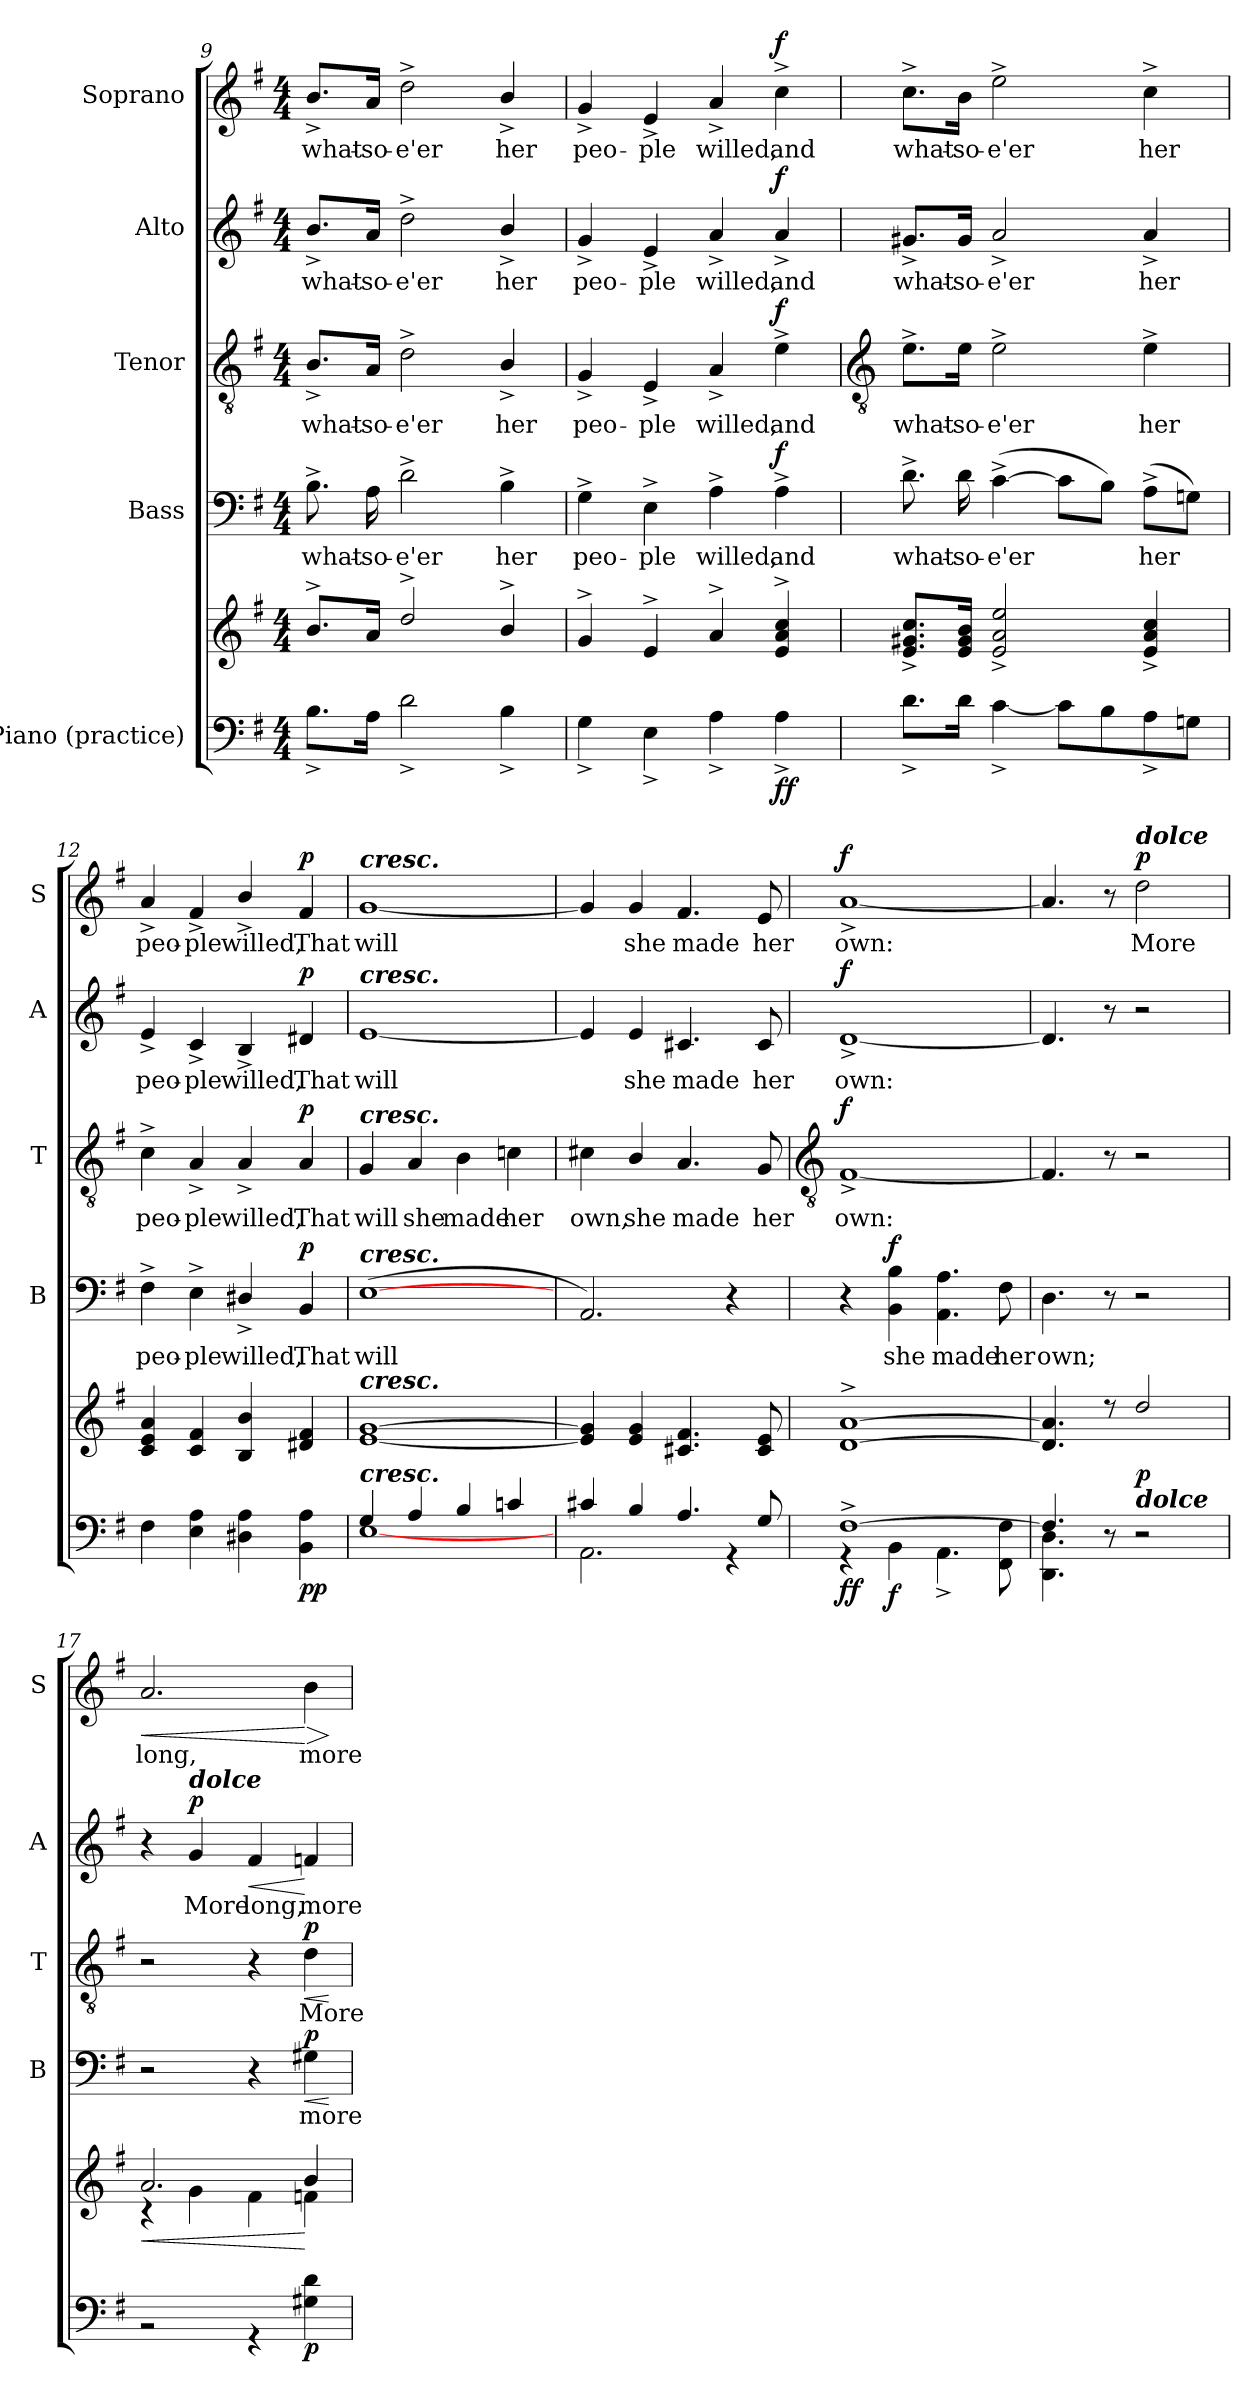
**kern	**kern	**dynam	**kern	**text	**dynam	**kern	**text	**dynam	**kern	**text	**dynam	**kern	**text	**dynam
*part5	*part5	*part5	*part4	*part4	*part4	*part3	*part3	*part3	*part2	*part2	*part2	*part1	*part1	*part1
*staff6	*staff5	*staff5/6	*staff4	*staff4	*staff4	*staff3	*staff3	*staff3	*staff2	*staff2	*staff2	*staff1	*staff1	*staff1
*I"Piano (practice)	*	*	*I"Bass	*	*	*I"Tenor	*	*	*I"Alto	*	*	*I"Soprano	*	*
*	*	*	*I'B	*	*	*I'T	*	*	*I'A	*	*	*I'S	*	*
*clefF4	*clefG2	*	*clefF4	*	*	*clefGv2	*	*	*clefG2	*	*	*clefG2	*	*
*k[f#]	*k[f#]	*	*k[f#]	*	*	*k[f#]	*	*	*k[f#]	*	*	*k[f#]	*	*
*G:	*G:	*	*G:	*	*	*G:	*	*	*G:	*	*	*G:	*	*
*M4/4	*M4/4	*	*M4/4	*	*	*M4/4	*	*	*M4/4	*	*	*M4/4	*	*
=9	=9	=9	=9	=9	=9	=9	=9	=9	=9	=9	=9	=9	=9	=9
*^	*^	*	*	*	*	*	*	*	*	*	*	*	*	*
!	!	!	!	!	!	!LO:LY:b	!	!	!LO:LY:b	!	!	!LO:LY:b	!	!	!LO:LY:b	!
1ryy	8.B^\L	8.b^/L	1ryy	.	8.B^\	what-	.	8.B^/L	what-	.	8.b^/L	what-	.	8.b^/L	what-	.
!	!	!	!	!	!	!LO:LY:b	!	!	!LO:LY:b	!	!	!LO:LY:b	!	!	!LO:LY:b	!
.	16A\J	16a/J	.	.	16A	-so-	.	16A/Jk	-so-	.	16a/Jk	-so-	.	16a/Jk	-so-	.
!	!	!	!	!	!	!LO:LY:b	!	!	!LO:LY:b	!	!	!LO:LY:b	!	!	!LO:LY:b	!
.	2d^\	2dd^/	.	.	2d^	-e'er	.	2d^	-e'er	.	2dd^	-e'er	.	2dd^	-e'er	.
!	!	!	!	!	!	!LO:LY:b	!	!	!LO:LY:b	!	!	!LO:LY:b	!	!	!LO:LY:b	!
.	4B^\	4b^/	.	.	4B^	her	.	4B^/	her	.	4b^/	her	.	4b^/	her	.
=10	=10	=10	=10	=10	=10	=10	=10	=10	=10	=10	=10	=10	=10	=10	=10	=10
!	!	!	!	!	!	!LO:LY:b	!	!	!LO:LY:b	!	!	!LO:LY:b	!	!	!LO:LY:b	!
1ryy	4G^\	4g^/	1ryy	.	4G^	peo-	.	4G^	peo-	.	4g^	peo-	.	4g^	peo-	.
!	!	!	!	!	!	!LO:LY:b	!	!	!LO:LY:b	!	!	!LO:LY:b	!	!	!LO:LY:b	!
.	4E^\	4e^/	.	.	4E^	-ple	.	4E^	-ple	.	4e^	-ple	.	4e^	-ple	.
!	!	!	!	!	!	!LO:LY:b	!	!	!LO:LY:b	!	!	!LO:LY:b	!	!	!LO:LY:b	!
.	4A^\	4a^/	.	.	4A^	willed,	.	4A^	willed,	.	4a^	willed,	.	4a^	willed,	.
!	!	!	!	!LO:DY:b=2	!	!LO:LY:b	!	!	!LO:LY:b	!	!	!LO:LY:b	!	!	!LO:LY:b	!
!	!	!	!	!LO:DY:n=1:b	!	!	!LO:DY:b	!	!	!LO:DY:b	!	!	!LO:DY:b	!	!	!LO:DY:b
.	4A^\	4e/^ 4a/^ 4cc/^	.	f f	4A^	and	f	4e^	and	f	4a^	and	f	4cc^	and	f
*	*	*v	*v	*	*	*	*	*	*	*	*	*	*	*	*	*
!!LO:LB:g=z
=11	=11	=11	=11	=11	=11	=11	=11	=11	=11	=11	=11	=11	=11	=11	=11
*	*	*	*	*	*	*	*clefGv2	*	*	*	*	*	*	*	*
!	!	!	!	!	!LO:LY:b	!	!	!LO:LY:b	!	!	!LO:LY:b	!	!	!LO:LY:b	!
1ryy	8.d^\L	8.e^ 8.g#X^ 8.cc^L	.	8.d^	what-	.	8.e^\L	what-	.	8.g#X^/L	what-	.	8.cc^\L	what-	.
!	!	!	!	!	!LO:LY:b	!	!	!LO:LY:b	!	!	!LO:LY:b	!	!	!LO:LY:b	!
.	16d\J	16e 16g# 16bJ	.	16d	-so-	.	16e\Jk	-so-	.	16g#/Jk	-so-	.	16b\Jk	-so-	.
!	!	!	!	!	!LO:LY:b	!	!	!LO:LY:b	!	!	!LO:LY:b	!	!	!LO:LY:b	!
.	[4c^\	2e^ 2a^ 2ee^	.	(>[4c^	-e'er	.	2e^	-e'er	.	2a^	-e'er	.	2ee^	-e'er	.
.	8c\L]	.	.	8cL]	.	.	.	.	.	.	.	.	.	.	.
.	8B\	.	.	8BJ)	.	.	.	.	.	.	.	.	.	.	.
!	!	!	!	!	!LO:LY:b	!	!	!LO:LY:b	!	!	!LO:LY:b	!	!	!LO:LY:b	!
.	8A^\	4e^ 4a^ 4cc^	.	(>8A^L	her	.	4e^	her	.	4a^	her	.	4cc^	her	.
.	8Gn\J	.	.	8GnJ)	.	.	.	.	.	.	.	.	.	.	.
=12	=12	=12	=12	=12	=12	=12	=12	=12	=12	=12	=12	=12	=12	=12	=12
!	!	!	!	!	!LO:LY:b	!	!	!LO:LY:b	!	!	!LO:LY:b	!	!	!LO:LY:b	!
1ryy	4F#\	4c 4e 4a	.	4F#^	peo-	.	4c^	peo-	.	4e^	peo-	.	4a^	peo-	.
!	!	!	!	!	!LO:LY:b	!	!	!LO:LY:b	!	!	!LO:LY:b	!	!	!LO:LY:b	!
.	4E\ 4A\	4c 4f#	.	4E^	-ple	.	4A^	-ple	.	4c^	-ple	.	4f#^	-ple	.
!	!	!	!	!	!LO:LY:b	!	!	!LO:LY:b	!	!	!LO:LY:b	!	!	!LO:LY:b	!
.	4D#X\ 4A\	4B/ 4b/	.	4D#X^/	willed,	.	4A^/	willed,	.	4B^/	willed,	.	4b^/	willed,	.
!	!	!	!LO:DY:b=2	!	!LO:LY:b	!	!	!LO:LY:b	!	!	!LO:LY:b	!	!	!LO:LY:b	!
!	!	!	!LO:DY:n=1:b	!	!	!LO:DY:b	!	!	!LO:DY:b	!	!	!LO:DY:b	!	!	!LO:DY:b
.	4BB\ 4A\	4d#X 4f#	p p	4BB	That	p	4A	That	p	4d#X	That	p	4f#	That	p
=13	=13	=13	=13	=13	=13	=13	=13	=13	=13	=13	=13	=13	=13	=13	=13
!	!	!	!	!	!	!	!	!	!	!	!	!	!LO:TX:a:Bi:t=cresc.	!	!
!	!	!	!	!	!	!	!	!	!	!LO:TX:a:Bi:t=cresc.	!	!	!	!	!
!	!	!	!	!	!	!	!LO:TX:a:Bi:t=cresc.	!	!	!	!	!	!	!	!
!	!	!	!	!LO:TX:a:Bi:t=cresc.	!	!	!	!	!	!	!	!	!	!	!
!	!	!LO:TX:a:Bi:t=cresc.	!	!	!	!	!	!	!	!	!	!	!	!	!
!LO:TX:a:Bi:t=cresc.	!	!	!	!	!	!	!	!	!	!	!	!	!	!	!
!	!	!	!	!	!LO:LY:b	!	!	!LO:LY:b	!	!	!LO:LY:b	!	!	!LO:LY:b	!
4G/	[1E\	[1e [1g	.	(<[1E	will	.	4G	will	.	[1e	will	.	[1g	will	.
!	!	!	!	!	!	!	!	!LO:LY:b	!	!	!	!	!	!	!
4A/	.	.	.	.	.	.	4A	she	.	.	.	.	.	.	.
!	!	!	!	!	!	!	!	!LO:LY:b	!	!	!	!	!	!	!
4B/	.	.	.	.	.	.	4B	made	.	.	.	.	.	.	.
!	!	!	!	!	!	!	!	!LO:LY:b	!	!	!	!	!	!	!
4cn/	.	.	.	.	.	.	4cn	her	.	.	.	.	.	.	.
=14	=14	=14	=14	=14	=14	=14	=14	=14	=14	=14	=14	=14	=14	=14	=14
!	!	!	!	!	!	!	!	!LO:LY:b	!	!	!	!	!	!	!
4c#X/	2.AA\	4e] 4g]	.	2.AA)	.	.	4c#X	own,	.	4e]	.	.	4g]	.	.
!	!	!	!	!	!	!	!	!LO:LY:b	!	!	!LO:LY:b	!	!	!LO:LY:b	!
4B/	.	4e 4g	.	.	.	.	4B/	she	.	4e	she	.	4g	she	.
!	!	!	!	!	!	!	!	!LO:LY:b	!	!	!LO:LY:b	!	!	!LO:LY:b	!
4.A/	.	4.c#X 4.f#	.	.	.	.	4.A	made	.	4.c#X	made	.	4.f#	made	.
.	4r	.	.	4r	.	.	.	.	.	.	.	.	.	.	.
!	!	!	!	!	!	!	!	!LO:LY:b	!	!	!LO:LY:b	!	!	!LO:LY:b	!
8G/	.	8c# 8e	.	.	.	.	8G	her	.	8c#	her	.	8e	her	.
!!LO:LB:g=z
=15	=15	=15	=15	=15	=15	=15	=15	=15	=15	=15	=15	=15	=15	=15	=15
*	*	*	*	*	*	*	*clefGv2	*	*	*	*	*	*	*	*
*	*	*^	*	*	*	*	*	*	*	*	*	*	*	*	*
!	!	!	!	!LO:DY:b=2	!	!	!	!	!LO:LY:b	!	!	!LO:LY:b	!	!	!LO:LY:b	!
!	!	!	!	!LO:DY:n=1:b	!	!	!	!	!	!LO:DY:b	!	!	!LO:DY:b	!	!	!LO:DY:b
[1F#^/	4r	[1d^ [1a^	1ryy	f f	4r	.	.	[1F#^	own:	f	[1d^	own:	f	[1a^	own:	f
!	!	!	!	!LO:DY:n=2:b=2	!	!LO:LY:b	!LO:DY:b	!	!	!	!	!	!	!	!	!
.	4BB\	.	.	f	4BB 4B	she	f	.	.	.	.	.	.	.	.	.
!	!	!	!	!	!	!LO:LY:b	!	!	!	!	!	!	!	!	!	!
.	4.AA^\	.	.	.	4.AA 4.A	made	.	.	.	.	.	.	.	.	.	.
!	!	!	!	!	!	!LO:LY:b	!	!	!	!	!	!	!	!	!	!
.	8FF#\ 8F#\	.	.	.	8F#	her	.	.	.	.	.	.	.	.	.	.
=16	=16	=16	=16	=16	=16	=16	=16	=16	=16	=16	=16	=16	=16	=16	=16	=16
!	!	!	!	!	!	!LO:LY:b	!	!	!	!	!	!	!	!	!	!
4.F#/]	4.DD\ 4.D\	4.d] 4.a]	1ryy	.	4.D	own;	.	4.F#]	.	.	4.d]	.	.	4.a]	.	.
2ryy	8r	8r	.	.	8r	.	.	8r	.	.	8r	.	.	8r	.	.
!	!	!	!	!	!	!	!	!	!	!	!	!	!	!LO:TX:a:Bi:t=dolce	!	!
!	!	!LO:TX:b:Bi:t=dolce	!	!	!	!	!	!	!	!	!	!	!	!	!	!
!	!	!	!	!LO:DY:b	!	!	!	!	!	!	!	!	!	!	!LO:LY:b	!LO:DY:b
.	2r	2dd	.	p	2r	.	.	2r	.	.	2r	.	.	2dd	More	p
8ryy	.	.	.	.	.	.	.	.	.	.	.	.	.	.	.	.
=17	=17	=17	=17	=17	=17	=17	=17	=17	=17	=17	=17	=17	=17	=17	=17	=17
!	!	!	!	!LO:HP:b	!	!	!	!	!	!	!	!	!	!	!LO:LY:b	!LO:HP:b
1ryy	2r	2.a	4r	<	2r	.	.	2r	.	.	4r	.	.	2.a	long,	<
!	!	!	!	!	!	!	!	!	!	!	!LO:TX:a:Bi:t=dolce	!	!	!	!	!
!	!	!	!	!	!	!	!	!	!	!	!	!LO:LY:b	!LO:DY:b	!	!	!
.	.	.	4g\	.	.	.	.	.	.	.	4g	More	p	.	.	.
!	!	!	!	!	!	!	!	!	!	!	!	!LO:LY:b	!LO:HP:b	!	!	!
.	4r	.	4f#\	.	4r	.	.	4r	.	.	4f#	long,	<	.	.	.
!	!	!	!	!LO:DY:n=1:b=2	!	!LO:LY:b	!LO:HP:b	!	!LO:LY:b	!LO:HP:b	!	!LO:LY:b	!	!	!LO:LY:b	!LO:HP:n=1:b
!	!	!	!	!	!	!	!LO:DY:n=1:b	!	!	!LO:DY:n=1:b	!	!	!	!	!	!
.	4G#X\ 4d\	4b/	4fn\	[ p	4G#X	more	< p	4d	More	< p	4fn	more	[	4b	more	[ >
*v	*v	*	*	*	*	*	*	*	*	*	*	*	*	*	*	*
*	*v	*v	*	*	*	*	*	*	*	*	*	*	*	*	*
.	.	.	.	.	[	.	.	[	.	.	.	.	.	]
=	=	=	=	=	=	=	=	=	=	=	=	=	=	=
*-	*-	*-	*-	*-	*-	*-	*-	*-	*-	*-	*-	*-	*-	*-
